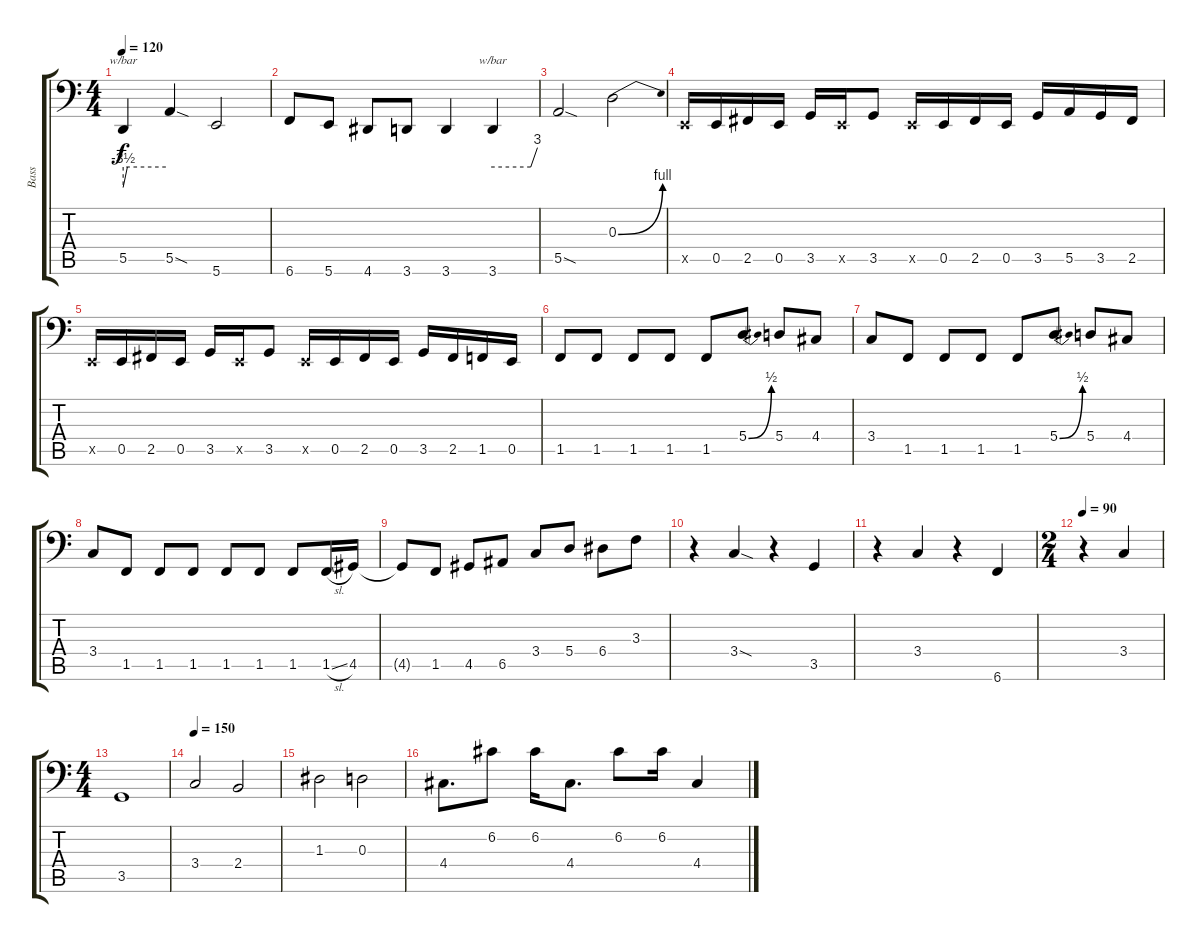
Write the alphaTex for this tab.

\track ("Bass" "Bass") {instrument electricbassfinger}
\staff {score tabs}
\tuning (C3 G2 D2 A1 E1 B0) {hide}
\ts (4 4)
\tempo 120
\clef f4
\ks c
5.5.4{tbe (custom default 0 -14 6 0 60 0) dy f} 5.5{sod}.4 5.6.2 |
6.6.8 5.6.8 4.6.8 3.6.8 3.6.4 3.6.4{tbe (custom default 0 0 51 0 60 12)} |
5.5{sod}.2 0.3{be (bend 0 0 60 4)}.2 |
0.5{x}.16 0.5.16 2.5.16 0.5.16 3.5.16 0.5{x}.16 3.5.8 0.5{x}.16 0.5.16 2.5.16 0.5.16 3.5.16 5.5.16 3.5.16 2.5.16 |
0.5{x}.16 0.5.16 2.5.16 0.5.16 3.5.16 0.5{x}.16 3.5.8 0.5{x}.16 0.5.16 2.5.16 0.5.16 3.5.16 2.5.16 1.5.16 0.5.16 |
1.5.8 1.5.8 1.5.8 1.5.8 1.5.8 5.4{be (bend 0 0 60 2)}.8 5.4.8 4.4.8 |
3.4.8 1.5.8 1.5.8 1.5.8 1.5.8 5.4{be (bend 0 0 60 2)}.8 5.4.8 4.4.8 |
3.4.8 1.5.8 1.5.8 1.5.8 1.5.8 1.5.8 1.5.8 1.5{sl}.16 4.5.16 |
4.5{t}.8 1.5.8 4.5.8 6.5.8 3.4.8 5.4.8 6.4.8 3.3.8 |
r.4 3.4{sod}.4 r.4 3.5.4 |
r.4 3.4.4 r.4 6.6.4 |
\ts (2 4)
\tempo 90
r.4 3.4.4 |
\ts (4 4)
3.5.1 |
\tempo 150
3.4.2 2.4.2 |
1.3.2 0.3.2 |
4.4.8{d} 6.2.8 6.2.16 4.4.8{d} 6.2.8 6.2.16 4.4.4
